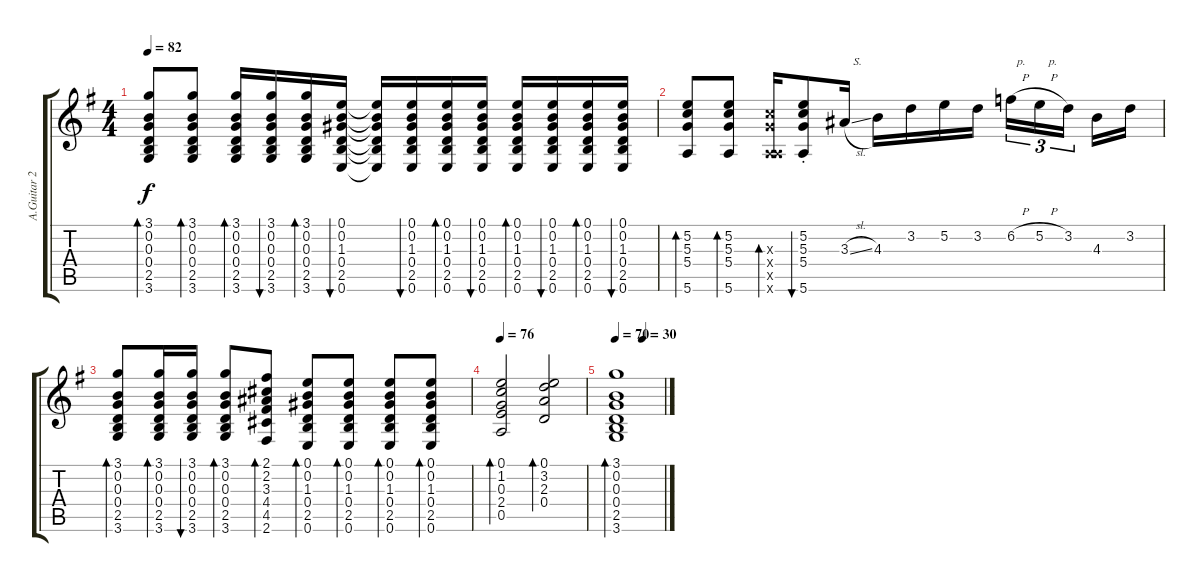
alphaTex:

\track ("A.Guitar 2" "A.Guitar 2") {instrument acousticguitarsteel}
\staff {score tabs}
\tuning (E4 B3 G3 D3 A2 E2) {hide}
\ts (4 4)
\tempo 82
\clef g2
\ks g
(3.1 0.2 0.3 0.4 2.5 3.6).8{bd 30 dy f} (3.1 0.2 0.3 0.4 2.5 3.6).8{bd 30} (3.1 0.2 0.3 0.4 2.5 3.6).16{bd 30} (3.1 0.2 0.3 0.4 2.5 3.6).16{bu 30} (3.1 0.2 0.3 0.4 2.5 3.6).16{bd 30} (0.1 0.2 1.3 0.4 2.5 0.6).16{bu 30} (0.1{t} 0.2{t} 1.3{t} 0.4{t} 2.5{t} 0.6{t}).16 (0.1 0.2 1.3 0.4 2.5 0.6).16{bu 30} (0.1 0.2 1.3 0.4 2.5 0.6).16{bd 30} (0.1 0.2 1.3 0.4 2.5 0.6).16{bu 30} (0.1 0.2 1.3 0.4 2.5 0.6).16{bd 30} (0.1 0.2 1.3 0.4 2.5 0.6).16{bu 30} (0.1 0.2 1.3 0.4 2.5 0.6).16{bd 30} (0.1 0.2 1.3 0.4 2.5 0.6).16{bu 30} |
(5.2 5.3 5.4 5.6).8{bd 60} (5.2 5.3 5.4 5.6).8{bd 60} (5.3{x} 5.4{x} 0.5{x} 5.6{x}).16{bd 60} (5.2{st} 5.3{st} 5.4{st} 5.6{st}).8{bu 60} 3.3{sl}.16{txt "   S."} 4.3.16 3.2.16 5.2.16 3.2.16 6.2{h}.16{tu (3 2) txt "  p."} 5.2{h}.16{tu (3 2) txt "   p."} 3.2.16{tu (3 2) beam splitsecondary} 4.3.16 3.2.16 |
(3.1 0.2 0.3 0.4 2.5 3.6).8{bd 30} (3.1 0.2 0.3 0.4 2.5 3.6).16{bd 30} (3.1 0.2 0.3 0.4 2.5 3.6).16{bu 30} (3.1 0.2 0.3 0.4 2.5 3.6).8{bd 30} (2.1 2.2 3.3 4.4 4.5 2.6).8{bd 30} (0.1 0.2 1.3 0.4 2.5 0.6).8{bd 30} (0.1 0.2 1.3 0.4 2.5 0.6).8{bd 30} (0.1 0.2 1.3 0.4 2.5 0.6).8{bd 30} (0.1 0.2 1.3 0.4 2.5 0.6).8{bd 30} |
\tempo 76
(0.1 1.2 0.3 2.4 0.5).2{bd 60} (0.1 3.2 2.3 0.4).2{bd 120} |
\tempo 70
\tempo (30 0.5625)
(3.1 0.2 0.3 0.4 2.5 3.6).1{bd 120}
